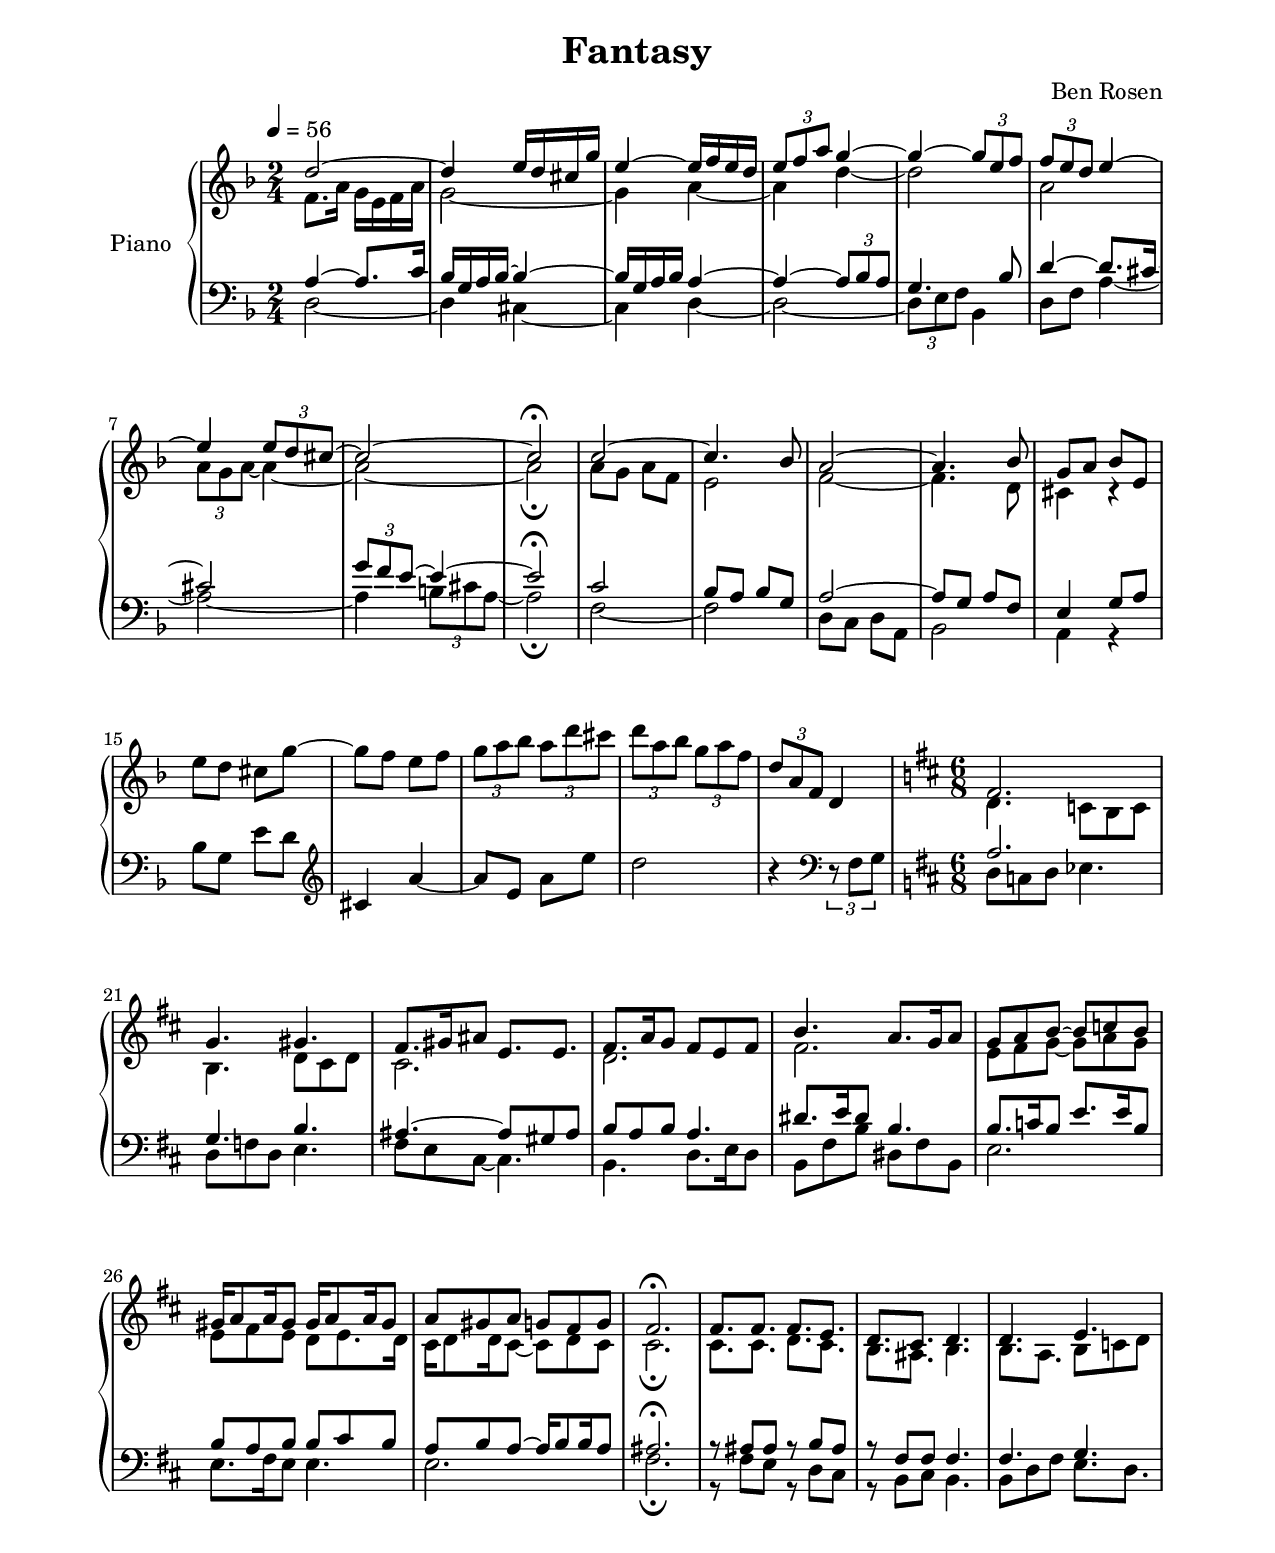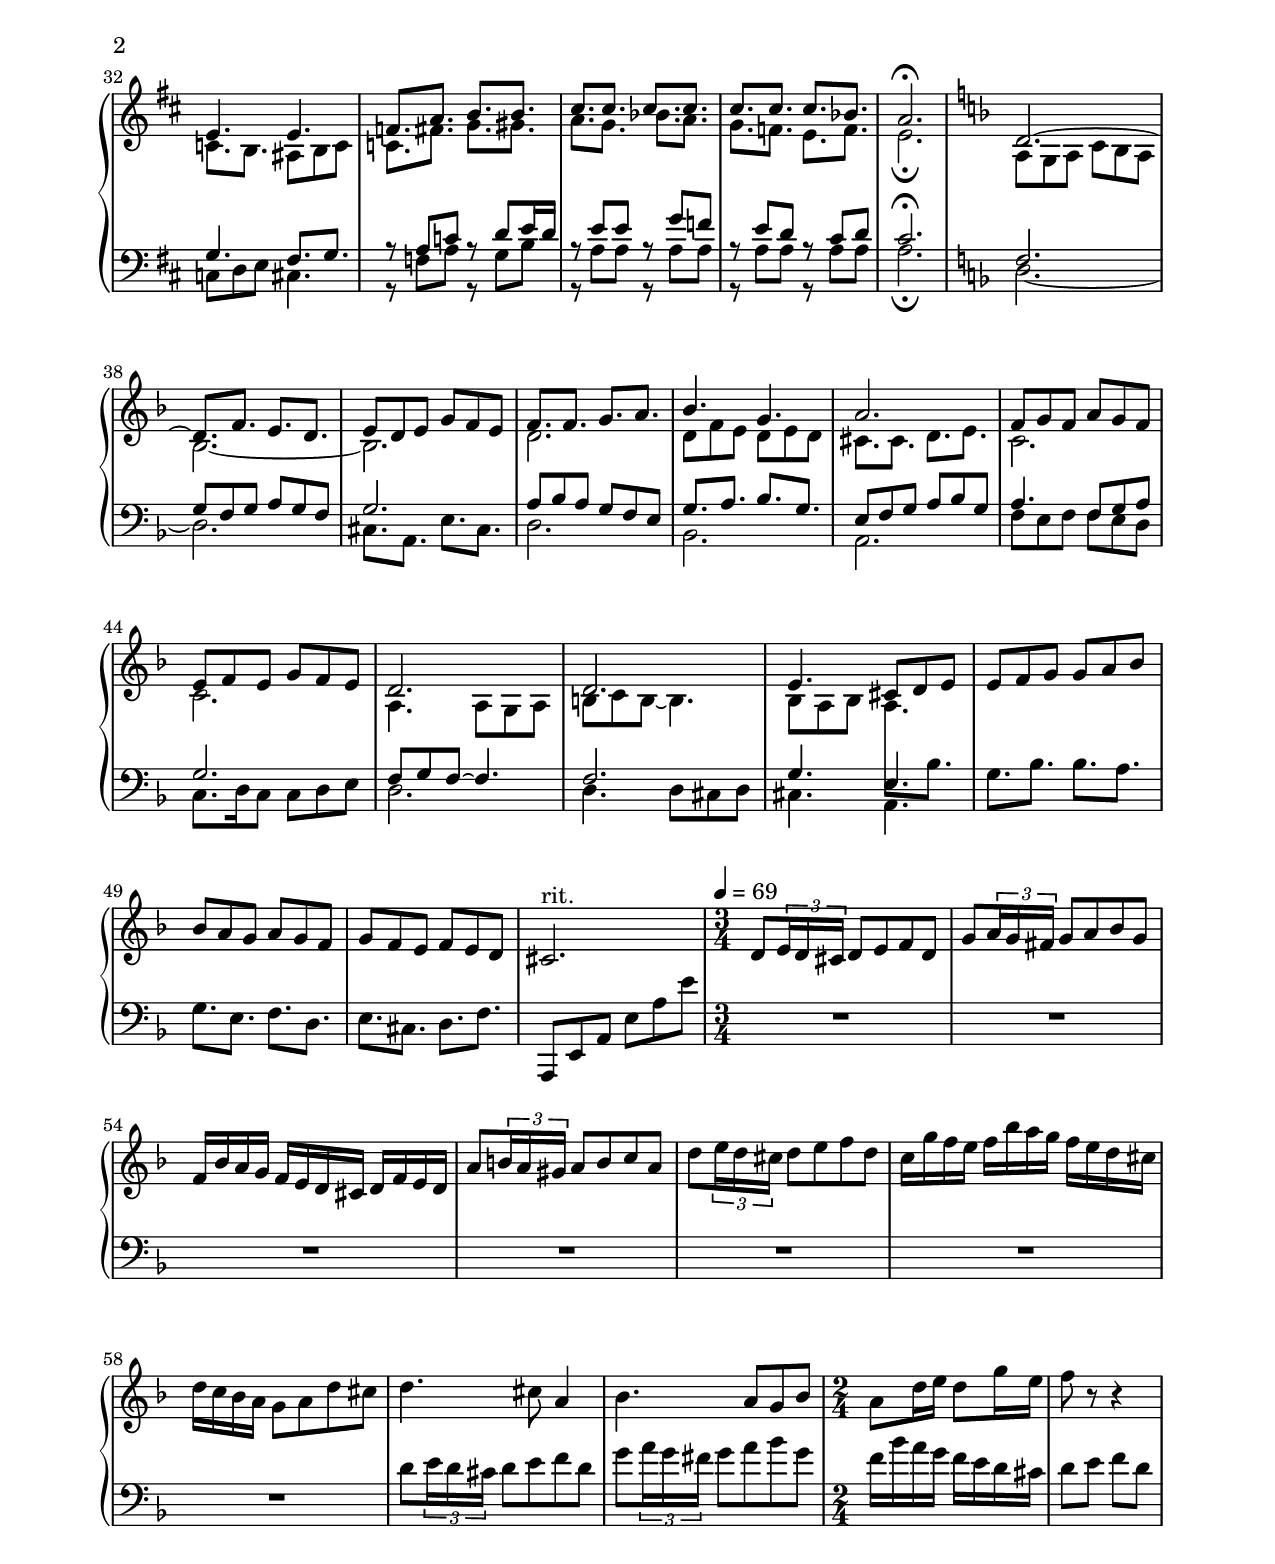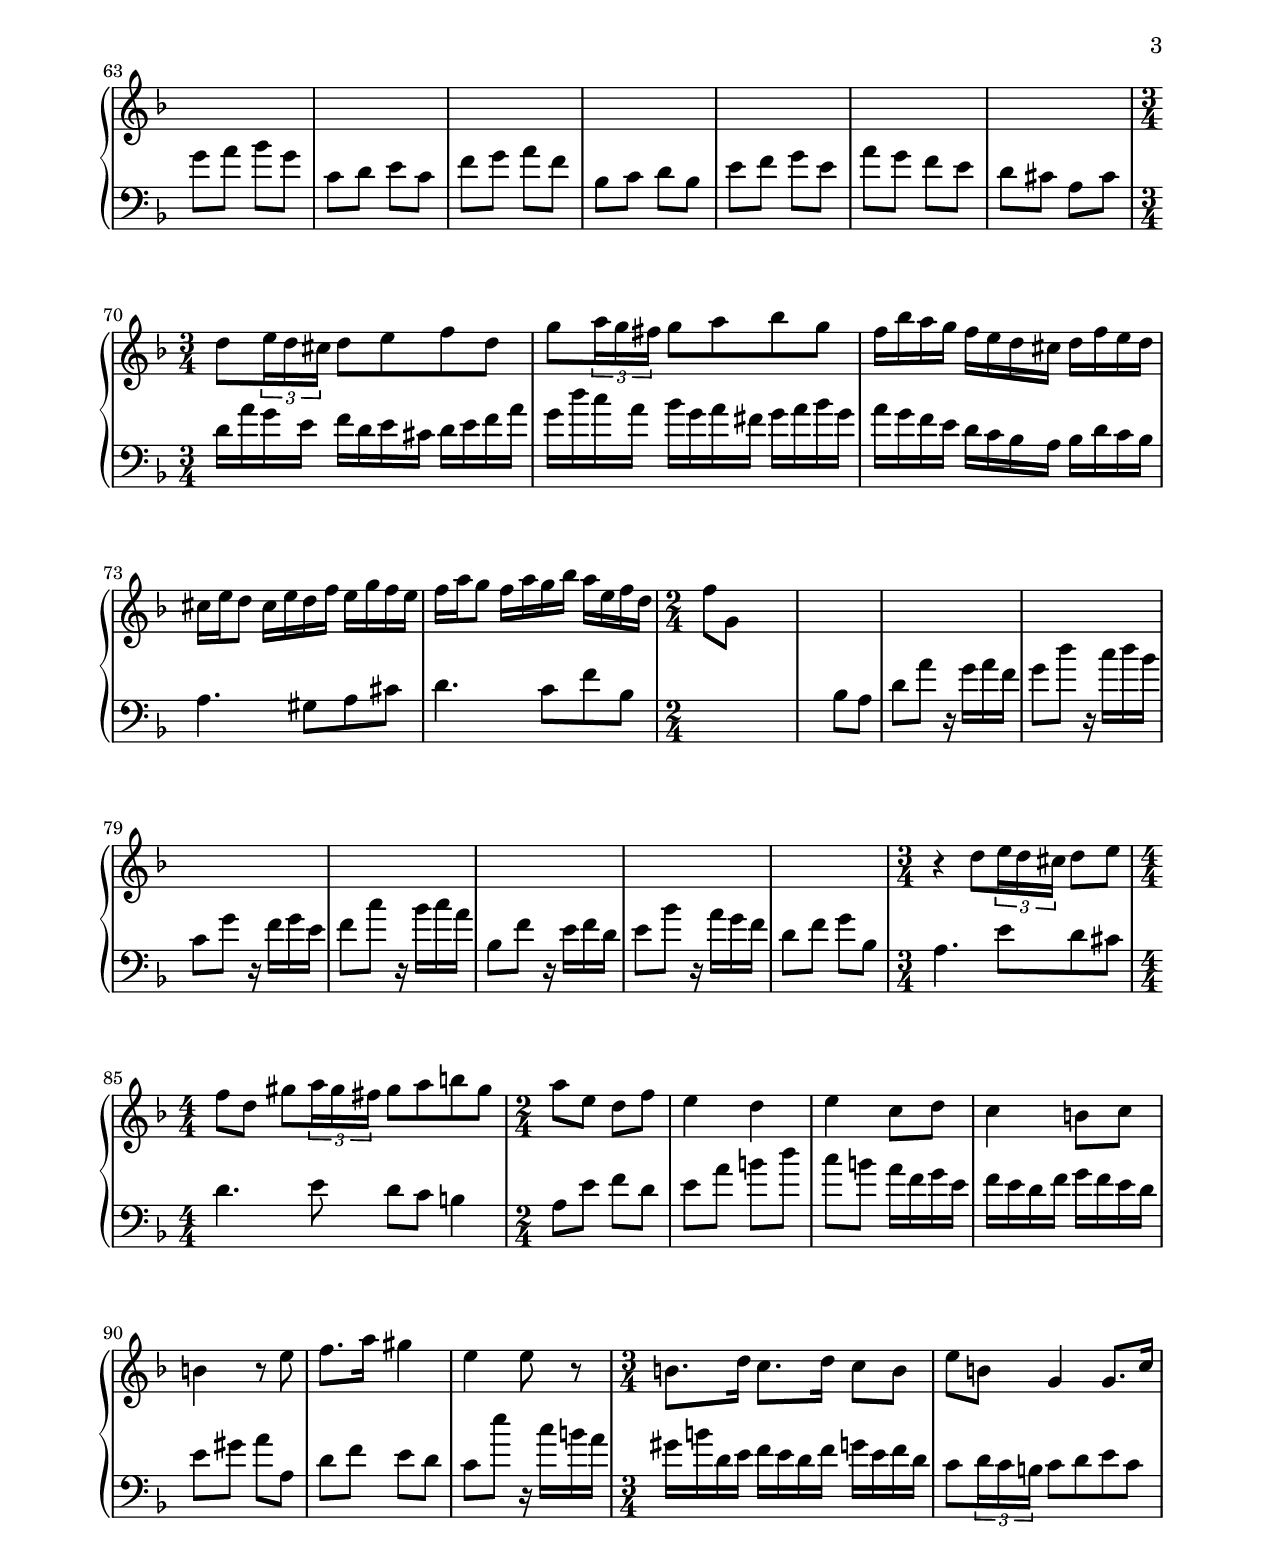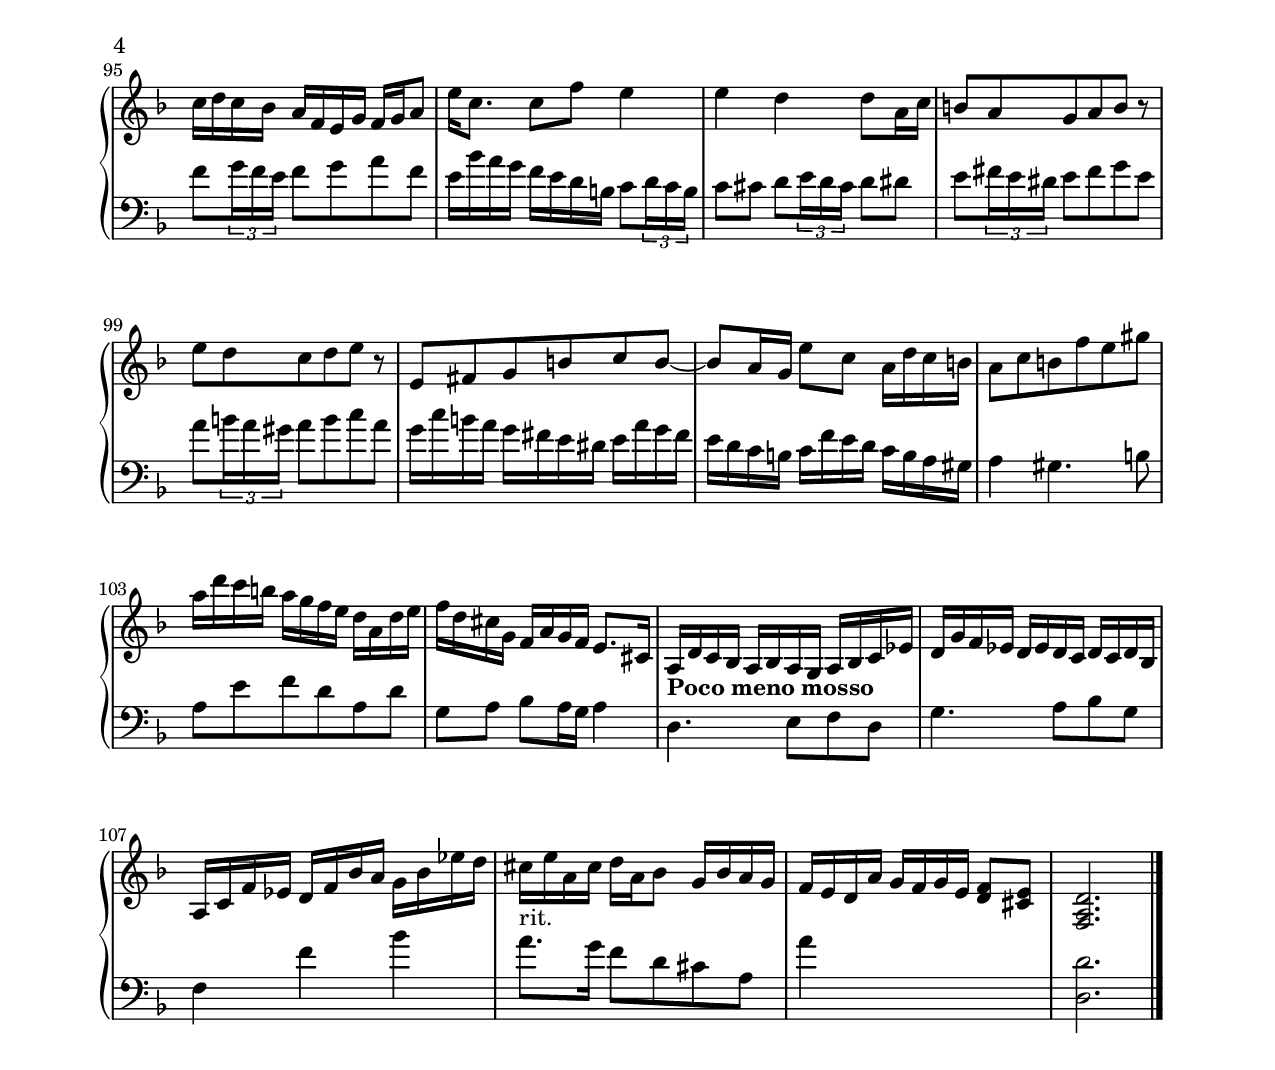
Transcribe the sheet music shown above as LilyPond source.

\version "2.24.0"

\include "settings.ily"

\header {
  title = "Fantasy"
  composer = "Ben Rosen"
}

key_and_time = {
  \tempo 4 = 56
  \key d \minor
  \time 2/4
}

upper_voices_one = {
  << {

    \relative d'' {
      | d2 ~
      | d4 e16 d cs g'
      | e4 ~ e16 f e d
      | \tuplet 3/2 { e8 f a } g4 ~
      | g4 ~ \tuplet 3/2 { g8 e f }
      | \tuplet 3/2 { f8 e d } e4 ~
      | e4 \tuplet 3/2 { e8 d cs ~ }
      | cs2 ~
      | cs2 -\fermata

      | c2 ~
      | c4. bf8
      | a2 ~
      | a4. bf8
      | g8 a bf e,
    }

  } \\ {

    \relative f' {
      | f8. a16 g e f a
      | g2 ~
      | g4 a ~
      | a d ~
      | d2
      | a2
      | \tuplet 3/2 { a8 g a ~ } a4 ~
      | a2 ~
      | a2 -\fermata

      | a8 g a f
      | e2
      | f2 ~
      | f4. d8
      | cs4 r
    }

  } >>
}

upper_voices_two = {
  << {

    \relative fs' {
      | fs2.
      | g4. gs
      | fs8. gs16 as8 e8. e
      | fs8. a16 g8 fs e fs
      | b4. a8. g16 a8
      | g8 a b ~ b c b
      | gs16 a8 a16 gs8 gs16 a8 a16 gs8
      | a8 gs a g fs g
      | fs2. ^\fermata

      | fs8. fs fs e
      | d8. cs d4.
      | d4. e
      | e4. e
      | f8. a b b
      | cs8. cs cs cs
      | cs8. cs cs bf
      | a2. -\fermata
    }

  }  \\ {

    \relative d' {
      | d4. c8 b c
      | b4. d8 cs d
      | cs2.
      | d2.
      | fs2.
      | e8 fs g ~ g a g
      | e8 fs e d e8. d16
      | cs16 d8 d16 cs8 ~ cs d cs
      | cs2. -\fermata

      | cs8. cs d cs
      | b8. as b4.
      | b8. a b8 c d
      | c8. b as8 b c
      | c8. fs g gs
      | a8. g bf a
      | g8. f e f
      | e2. -\fermata
    }

  } >>
}

upper_voices_three = {
  << {

    \relative d {
      | d'2. ~
      | d8. f
      | e8. d
      | e8 d e g f e
      | f8. f
      | g8. a
      | bf4. g
      | a2.
      | f8 g f a g f
      | e8 f e g f e
      | d2.
      | d2.
      | e4. cs8 d e
      | e8 f g g a bf
      | bf8 a g a g f
      | g8 f e f e d
      | cs2. -"rit."
    }

  } \\ {

    \relative a {
      | a8 g a c bf a
      | bf2. ~
      | bf2.
      | d2.
      | d8 f e d e d
      | cs8. cs d e
      | c2.
      | c2.
      | a4. a8 g a
      | b8 c b ~ b4.
      | bf8 a bf a8.
        \change Staff = "lower"
        bf
    }

  } >>
}

upper_staff = \relative e'' {
  \key_and_time

  \upper_voices_one

  | e8 d cs g' ~
  | g8 f e f \tuplet 3/2 { g8 a bf } \tuplet 3/2 { a8 d cs }
  | \tuplet 3/2 { d8 a bf } \tuplet 3/2 { g8 a f }
  | \tuplet 3/2 { d8 a f } d4

  \key b \minor
  \time 6/8

  \upper_voices_two

  \key d \minor

  \upper_voices_three

  \time 3/4  \tempo 4=69 d8 \times 2/3 {
    e16 d16 cs16 }
  d8 e8 f8 d8 |
  g8 \times 2/3 {
    a16 g16 fs16 }
  g8 a8 bf8 g8 |
  f16 bf16 a16 g16 f16 e16 d16 cs16 d16 f16 e16 d16 |
  a'8 \times 2/3 {
    b16 a16 gs16 }
  a8 b8 c8 a8 |
  d8 \times 2/3 {
    e16 d16 cs16 }
  d8 e8 f8 d8 |
  c16 g'16 f16 e16 f16 bf16 a16 g16 f16 e16 d16 cs16 |
  d16 c16 bf16 a16 g8 a8 d8 cs8 |
  d4. cs8 a4 |
  bf4. a8 g8 bf8 |
  \time 2/4  a8 d16 e16 d8 g16 e16 |
  f8 r8 r4 s2 s2*5 s2 |
  \time 3/4  d8 \times 2/3 {
    e16 d16 cs16 }
  d8 e8 f8 d8 |
  g8 \times 2/3 {
    a16 g16 fs16 }
  g8 a8 bf8 g8 |
  f16 bf16 a16 g16 f16 e16 d16 cs16 d16 f16 e16 d16 |
  cs16 e16 d8 cs16 e16 d16 f16 e16 g16 f16 e16 |
  f16 a16 g8 f16 a16 g16 bf16 a16 e16 f16 d16 |
  \time 2/4  f8 g,8 s2. s1*3 s2 |
  \time 3/4  r4 d'8 \times 2/3 {
    e16 d16 cs16 }
  d8 e8 |
  \numericTimeSignature\time 4/4  f8 d8 gs8 \times 2/3 {
    a16 gs16 fs16 }
  gs8 a8 b8 gs8 |
  \time 2/4  a8 e8 d8 f8 |
  e4 d4 |
  e4 c8 d8 |
  c4 b8 c8 |
  b4 r8 e8 |
  f8. a16 gs4 |
  e4 e8 r8 |
  \time 3/4  b8. d16 c8. d16 c8 b8 |
  e8 b8 g4 g8. c16 |
  c16 d16 c16 bf16 a16 f16 e16 g16 f16 g16 a8 |
  e'16 c8. c8 f8 e4 |
  e4 d4 d8 a16 c16 |
  b8 a8 g8 a8 b8 r8 |
  e8 d8 c8 d8 e8 r8 |
  e,8 fs8 g8 b8 c8 b8 ~ |
  b8 a16 g16 e'8 c8 a16 d16 c16 b16 |
  a8 c8 b8 f'8 e8 gs8 |
  a16 d16 c16 b16 a16 g16 f16 e16 d16 a16 d16 e16 |
  f16 d16 cs16 g16 f16 a16 g16 f16 e8. cs16 |
  a16 _\markup{ \bold {Poco meno mosso} } d16 c16 bf16 a16 bf16 a16 g16
  a16 bf16 c16 ef16 |
  d16 g16 f16 ef16 d16 ef16 d16 c16 d16 c16 d16 bf16 |
  a16 c16 f16 ef16 d16 f16 bf16 a16 g16 bf16 ef16 d16 |
  cs16 _ "rit." e16 a,16 cs16 d16 a16 bf8 g16 bf16 a16 g16 |
  f16 e16 d16 a'16 g16 f16 g16 e16 <d f>8 <cs e>8 | \barNumberCheck
  #110
  <f, a d>2. \bar "|."
}

lower_voices_one = {
  << {

    \relative a {
      | a4 ~ a8. c16
      | bf16 g a bf ~ bf4 ~
      | bf16 g a bf a4 ~
      | a4 ~ \tuplet 3/2 { a8 bf a }
      | g4. bf8
      | d4 ~ d8. cs16 ~
      | cs2
      | \tuplet 3/2 { g'8 f e ~ } e4 ~
      | e2 -\fermata

      | c2
      | bf8 a bf g
      | a2 ~
      | a8 g8 a8 f8
      | e4 g8 a
    }

  } \\ {

    \relative d {
      | d2 ~
      | d4 cs ~
      | cs4 d ~
      | d2 ~
      | \tuplet 3/2 { d8 e f } bf,4
      | d8 f a4 ~
      | a2 ~
      | a4 \tuplet 3/2 { b8 cs a ~ }
      | a2 -\fermata

      | f2 ~
      | f2
      | d8 c d a
      | bf2
      | a4 r
    }

  } >>
}

lower_voices_two = {
  << {

    \relative a {
      | a2.
      | g4. b
      | as4. ~ as8 gs as
      | b8 a8 b8 a4.
      | ds8. e16 ds8 b4.
      | b8. c16 b8 e8. e16 b8
      | b8 a8 b8 b8 cs8 b8
      | a8 b8 a8 ~ a16 b8 b16 a8
      | as2. -\fermata

      | r8 as8 as8 r8 b8 as8
      | r8 fs8 fs8 fs4.
      | fs4. g4.
      | g4. fs8. g
      | r8 a8 c8 r8 d8 e16 d16
      | r8 e8 e8 r8 g8 f8
      | r8 e8 d8 r8 cs8 d8
      | cs2. -\fermata
    }

  } \\ {

    \relative d {
      | d8 c d ef4.
      | d8 f d e4.
      | fs8 e cs ~ cs4.
      | b4. d8. e16 d8
      | b8 fs' b ds, fs b,
      | e2.
      | e8. fs16 e8 e4.
      | e2.
      | fs2. -\fermata

      | r8 fs e r d cs
      | r8 b cs b4.
      | b8 d fs e8. d
      | c8 d e cs4.
      | r8 f a r g b
      | r8 a a r a a
      | r8 a a r a a
      | a2. -\fermata
    }

  } >>
}

lower_voices_three = {
 << {

   \relative f {
    | f2.
    | g8 f g a g f
    | g2.
    | a8 bf a g f e
    | g8. a
    | bf8. g
    | e8 f g a bf g
    | a4. f8 g a
    | g2.
    | f8 g f ~ f4.
    | f2.
    | g4. e4.
   }

 } \\ {

   \relative d {
     | d2. ~
     | d2.
     | cs8. a e' cs
     | d2.
     | bf2.
     | a2.
     | f'8 e f f e d
     | c8. d16 c8 c d e
     | d2.
     | d4. d8 cs d
     | cs4. a
   }

 } >>
}

lower_staff = \relative b {
  \clef "bass"
  \key_and_time

  \lower_voices_one

  | bf8 g e' d

  \clef "treble"

  | cs4 a' ~
  | a8 e a e'
  | d2

  | r4
    \clef "bass"
    \tuplet 3/2 { r8 f,, g }

  \key b \minor
  \time 6/8

  \lower_voices_two

  \key d \minor

  \lower_voices_three

  | g8. bf bf a
  | g8. e f d
  | e8. cs d f
  | a,,8 e' a e' a e'

  \time 3/4

  | R2. * 7

  d8 \times 2/3 {
    e16 d16 cs16 }
  d8 e8 f8 d8 |
  g8 \times 2/3 {
    a16 g16 fs16 }
  g8 a8 bf8 g8 |
  \time 2/4  f16 bf16 a16 g16 f16 e16 d16 cs16 |
  d8 e8 f8 d8 |
  g8 a8 bf8 g8 |
  c,8 d8 e8 c8 |
  f8 g8 a8 f8 |
  bf,8 c8 d8 bf8 |
  e8 f8 g8 e8 |
  a8 g8 f8 e8 |
  d8 cs8 a8 cs8 |
  \time 3/4  d16 a'16 g16 e16 f16 d16 e16 cs16 d16 e16 f16 a16 |
  g16 d'16 c16 a16 bf16 g16 a16 fs16 g16 a16 bf16 g16 |
  a16 g16 f16 e16 d16 c16 bf16 a16 bf16 d16 c16 bf16 |
  a4. gs8 a8 cs8 |
  d4. c8 f8 bf,8 |
  \time 2/4  s2. bf8 a8 |
  d8 a'8 r16 g16 a16 f16 |
  g8 d'8 r16 c16 d16 bf16 |
  c,8 g'8 r16 f16 g16 e16 |
  f8 c'8 r16 bf16 c16 a16 |
  bf,8 f'8 r16 e16 f16 d16 |
  e8 bf'8 r16 a16 g16 f16 |
  d8 f8 g8 bf,8 |
  \time 3/4  a4. e'8 d8 cs8 |
  \numericTimeSignature\time 4/4  d4. e8 d8 c8 b4 |
  \time 2/4  a8 e'8 f8 d8 |
  e8 a8 b8 d8 |
  c8 b8 a16 f16 g16 e16 |
  f16 e16 d16 f16 g16 f16 e16 d16 |
  e8 gs8 a8 a,8 |
  d8 f8 e8 d8 |
  c8 e'8 r16 c16 b16 a16 |
  \time 3/4  gs16 b16 d,16 e16 f16 e16 d16 f16 g16 e16 f16 d16 |
  c8 \times 2/3 {
    d16 c16 b16 }
  c8 d8 e8 c8 |
  f8 \times 2/3 {
    g16 f16 e16 }
  f8 g8 a8 f8 |
  e16 bf'16 a16 g16 f16 e16 d16 b16 c8 \times 2/3 {
    d16 c16 b16 }
  |
  c8 cs8 d8 \times 2/3 {
    e16 d16 cs16 }
  d8 ds8 |
  e8 \times 2/3 {
    fs16 e16 ds16 }
  e8 fs8 g8 e8 |
  a8 \times 2/3 {
    b16 a16 gs16 }
  a8 b8 c8 a8 |
  g16 c16 b16 a16 g16 fs16 e16 ds16 e16 a16 g16 fs16 |
  e16 d16 c16 b16 c16 f16 e16 d16 c16 b16 a16 gs16 |
  a4 gs4. b8 |
  a8 e'8 f8 d8 a8 d8 |
  g,8 a8 bf8 a16 g16 a4 |
  d,4. e8 f8 d8 |
  g4. a8 bf8 g8 |
  f4 f'4 bf4 |
  a8. g16 f8 d8 cs8 a8 |
  a'4 s2 |
  <d,, d'>2. \bar "|."
}

\score {
  \new PianoStaff \with {
    instrumentName = "Piano"
  }
  <<
    \new Staff = "upper" \upper_staff
    \new Staff = "lower" \lower_staff
  >>
}
